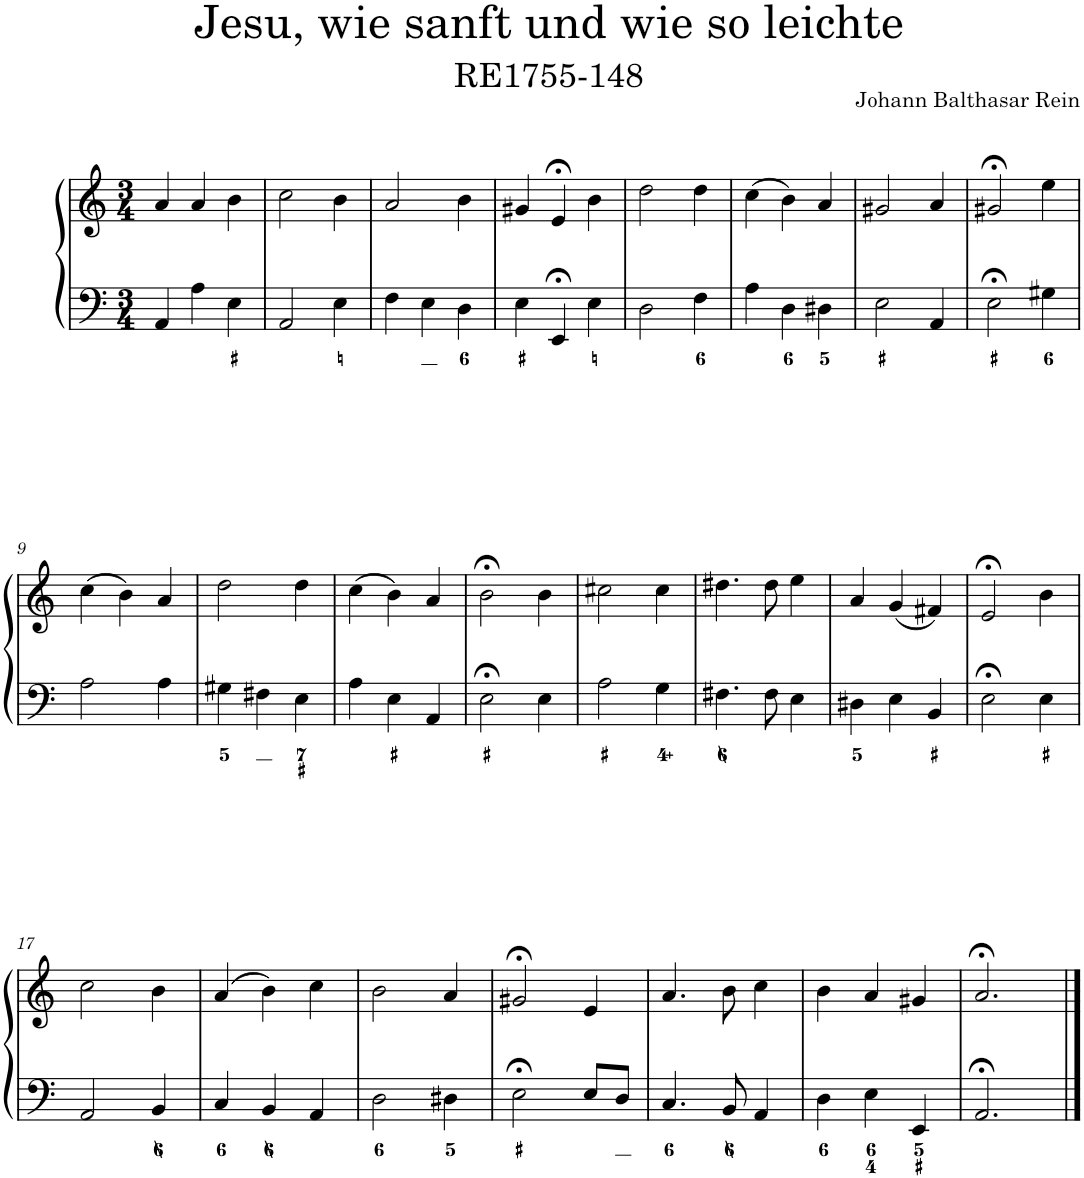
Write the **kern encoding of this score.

**kern	**kern
*part1	*part1
*staff2	*staff1
*I"Piano	*
*I'Pno.	*
*clefF4	*clefG2
*k[]	*k[]
*M3/4	*M3/4
=1	=1
4AA/	4a/
4A\	4a/
4E\	4b\
=2	=2
2AA/	2cc\
4E\	4b\
=3	=3
4F\	2a/
4E\	.
4D\	4b\
=4	=4
4E\	4g#X/
4EE;</	4e;</
4E\	4b\
=5	=5
2D\	2dd\
4F\	4dd\
=6	=6
4A\	(4cc\
4D\	4b\)
4D#X\	4a/
=7	=7
2E\	2g#X/
4AA/	4a/
=8	=8
2E;<\	2g#X;</
4G#X\	4ee\
!!LO:LB:g=z
=9	=9
2A\	(4cc\
.	4b\)
4A\	4a/
=10	=10
4G#X\	2dd\
4F#X\	.
4E\	4dd\
=11	=11
4A\	(4cc\
4E\	4b\)
4AA/	4a/
=12	=12
2E;<\	2b;<\
4E\	4b\
=13	=13
2A\	2cc#X\
4G\	4cc#\
=14	=14
4.F#X\	4.dd#X\
8F#\	8dd#\
4E\	4ee\
=15	=15
4D#X\	4a/
4E\	(4g/
4BB/	4f#X/)
=16	=16
2E;<\	2e;</
4E\	4b\
!!LO:LB:g=z
=17	=17
2AA/	2cc\
4BB/	4b\
=18	=18
4C/	(4a/
4BB/	4b\)
4AA/	4cc\
=19	=19
2D\	2b\
4D#X\	4a/
=20	=20
2E;<\	2g#X;</
8E/L	4e/
8D/J	.
=21	=21
4.C/	4.a/
8BB/	8b\
4AA/	4cc\
=22	=22
4D\	4b\
4E\	4a/
4EE/	4g#X/
=23	=23
2.AA;</	2.a;</
==	==
*-	*-
